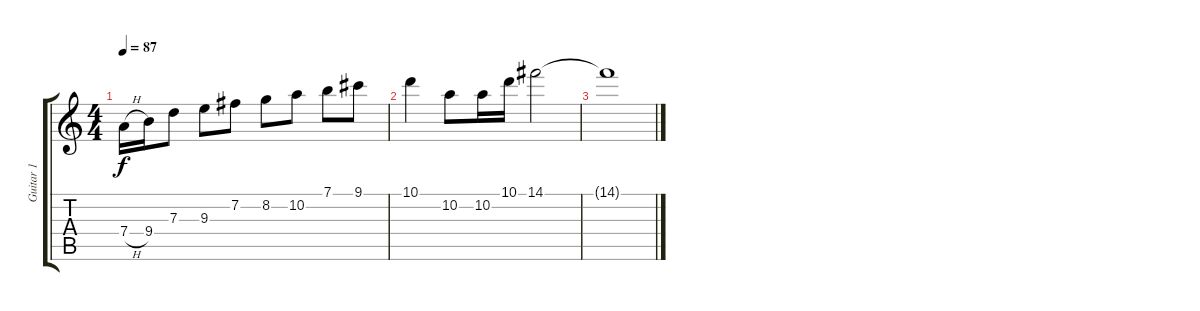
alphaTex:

\track ("Guitar 1" "Guitar 1") {instrument overdrivenguitar}
\staff {score tabs}
\tuning (E4 B3 G3 D3 A2 E2) {hide}
\ts (4 4)
\tempo 87
\clef g2
\ks c
7.4{h}.16{dy f} 9.4.16 7.3.8 9.3.8 7.2.8 8.2.8 10.2.8 7.1.8 9.1.8 |
10.1.4 10.2.8 10.2.16 10.1.16 14.1.2 |
14.1{t}.1
